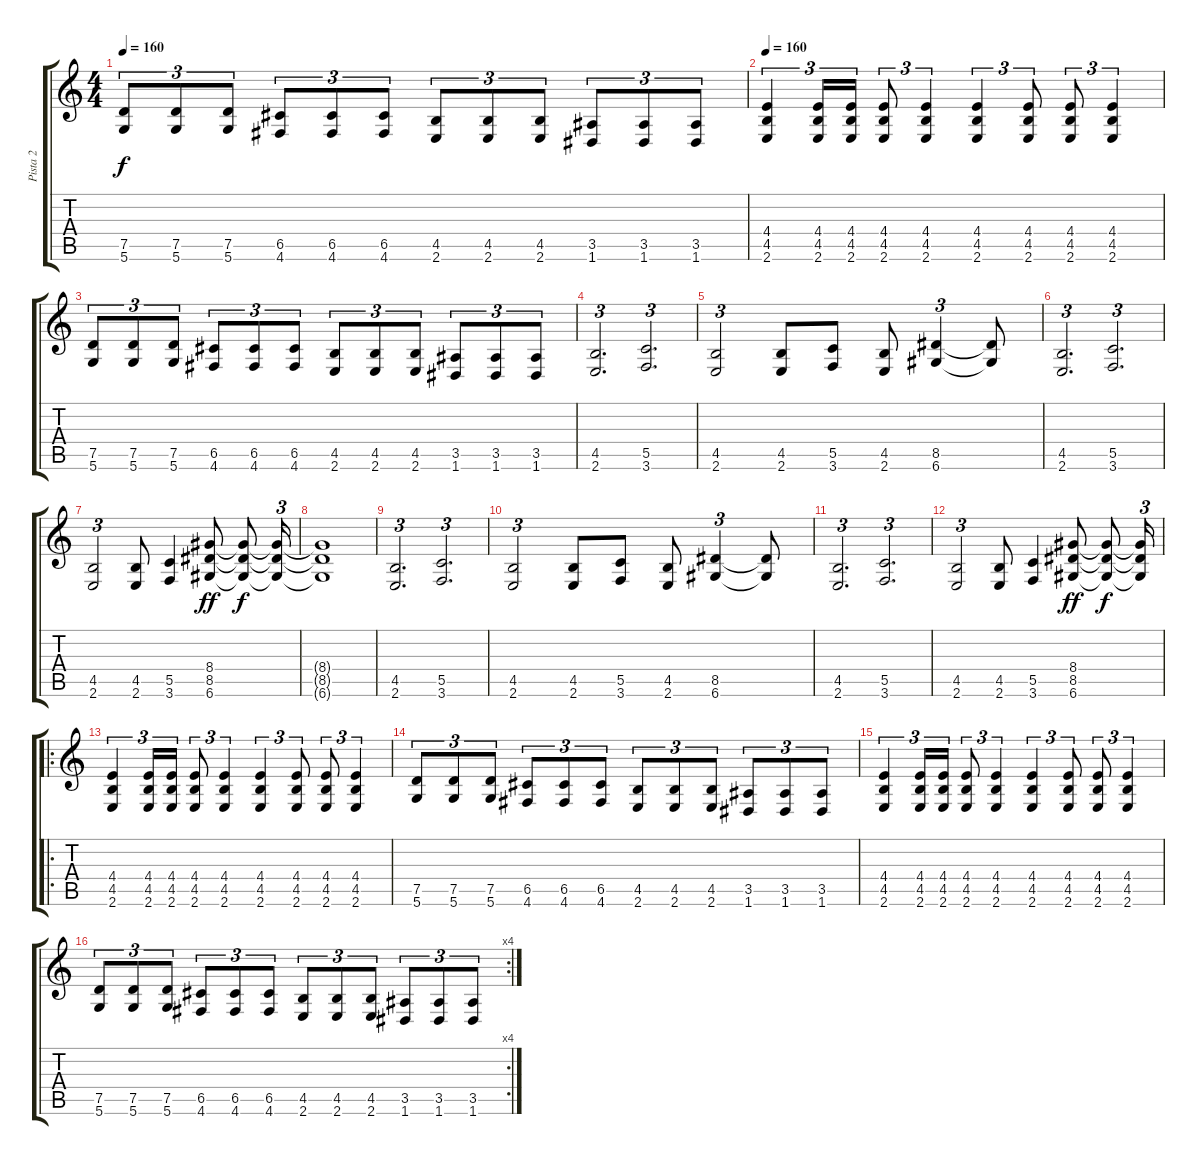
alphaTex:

\track ("Pista 2" "Pista 2") {instrument distortionguitar}
\staff {score tabs}
\tuning (D4 A3 F3 C3 G2 D2) {hide}
\ts (4 4)
\tempo 160
\clef g2
\ks c
(7.5 5.6).8{tu (3 2) dy f} (7.5 5.6).8{tu (3 2)} (7.5 5.6).8{tu (3 2)} (6.5 4.6).8{tu (3 2)} (6.5 4.6).8{tu (3 2)} (6.5 4.6).8{tu (3 2)} (4.5 2.6).8{tu (3 2)} (4.5 2.6).8{tu (3 2)} (4.5 2.6).8{tu (3 2)} (3.5 1.6).8{tu (3 2)} (3.5 1.6).8{tu (3 2)} (3.5 1.6).8{tu (3 2)} |
\tempo 160
(4.4 4.5 2.6).4{tu (3 2)} (4.4 4.5 2.6).16{tu (3 2)} (4.4 4.5 2.6).16{tu (3 2)} (4.4 4.5 2.6).8{tu (3 2)} (4.4 4.5 2.6).4{tu (3 2)} (4.4 4.5 2.6).4{tu (3 2)} (4.4 4.5 2.6).8{tu (3 2)} (4.4 4.5 2.6).8{tu (3 2)} (4.4 4.5 2.6).4{tu (3 2)} |
(7.5 5.6).8{tu (3 2)} (7.5 5.6).8{tu (3 2)} (7.5 5.6).8{tu (3 2)} (6.5 4.6).8{tu (3 2)} (6.5 4.6).8{tu (3 2)} (6.5 4.6).8{tu (3 2)} (4.5 2.6).8{tu (3 2)} (4.5 2.6).8{tu (3 2)} (4.5 2.6).8{tu (3 2)} (3.5 1.6).8{tu (3 2)} (3.5 1.6).8{tu (3 2)} (3.5 1.6).8{tu (3 2)} |
(4.5 2.6).2{d tu (3 2)} (5.5 3.6).2{d tu (3 2)} |
(4.5 2.6).2{tu (3 2)} (4.5 2.6).8 (5.5 3.6).8 (4.5 2.6).8 (8.5 6.6).4{tu (3 2)} (8.5{t} 6.6{t}).8 |
(4.5 2.6).2{d tu (3 2)} (5.5 3.6).2{d tu (3 2)} |
(4.5 2.6).2{tu (3 2)} (4.5 2.6).8 (5.5 3.6).4 (8.4 8.5 6.6).8{dy ff} (8.4{t} 8.5{t} 6.6{t}).8{dy f} (8.4{t} 8.5{t} 6.6{t}).16{tu (3 2)} |
(8.4{t} 8.5{t} 6.6{t}).1 |
(4.5 2.6).2{d tu (3 2)} (5.5 3.6).2{d tu (3 2)} |
(4.5 2.6).2{tu (3 2)} (4.5 2.6).8 (5.5 3.6).8 (4.5 2.6).8 (8.5 6.6).4{tu (3 2)} (8.5{t} 6.6{t}).8 |
(4.5 2.6).2{d tu (3 2)} (5.5 3.6).2{d tu (3 2)} |
(4.5 2.6).2{tu (3 2)} (4.5 2.6).8 (5.5 3.6).4 (8.4 8.5 6.6).8{dy ff} (8.4{t} 8.5{t} 6.6{t}).8{dy f} (8.4{t} 8.5{t} 6.6{t}).16{tu (3 2)} |
\ro
(4.4 4.5 2.6).4{tu (3 2)} (4.4 4.5 2.6).16{tu (3 2)} (4.4 4.5 2.6).16{tu (3 2)} (4.4 4.5 2.6).8{tu (3 2)} (4.4 4.5 2.6).4{tu (3 2)} (4.4 4.5 2.6).4{tu (3 2)} (4.4 4.5 2.6).8{tu (3 2)} (4.4 4.5 2.6).8{tu (3 2)} (4.4 4.5 2.6).4{tu (3 2)} |
(7.5 5.6).8{tu (3 2)} (7.5 5.6).8{tu (3 2)} (7.5 5.6).8{tu (3 2)} (6.5 4.6).8{tu (3 2)} (6.5 4.6).8{tu (3 2)} (6.5 4.6).8{tu (3 2)} (4.5 2.6).8{tu (3 2)} (4.5 2.6).8{tu (3 2)} (4.5 2.6).8{tu (3 2)} (3.5 1.6).8{tu (3 2)} (3.5 1.6).8{tu (3 2)} (3.5 1.6).8{tu (3 2)} |
(4.4 4.5 2.6).4{tu (3 2)} (4.4 4.5 2.6).16{tu (3 2)} (4.4 4.5 2.6).16{tu (3 2)} (4.4 4.5 2.6).8{tu (3 2)} (4.4 4.5 2.6).4{tu (3 2)} (4.4 4.5 2.6).4{tu (3 2)} (4.4 4.5 2.6).8{tu (3 2)} (4.4 4.5 2.6).8{tu (3 2)} (4.4 4.5 2.6).4{tu (3 2)} |
\rc 4
(7.5 5.6).8{tu (3 2)} (7.5 5.6).8{tu (3 2)} (7.5 5.6).8{tu (3 2)} (6.5 4.6).8{tu (3 2)} (6.5 4.6).8{tu (3 2)} (6.5 4.6).8{tu (3 2)} (4.5 2.6).8{tu (3 2)} (4.5 2.6).8{tu (3 2)} (4.5 2.6).8{tu (3 2)} (3.5 1.6).8{tu (3 2)} (3.5 1.6).8{tu (3 2)} (3.5 1.6).8{tu (3 2)}
